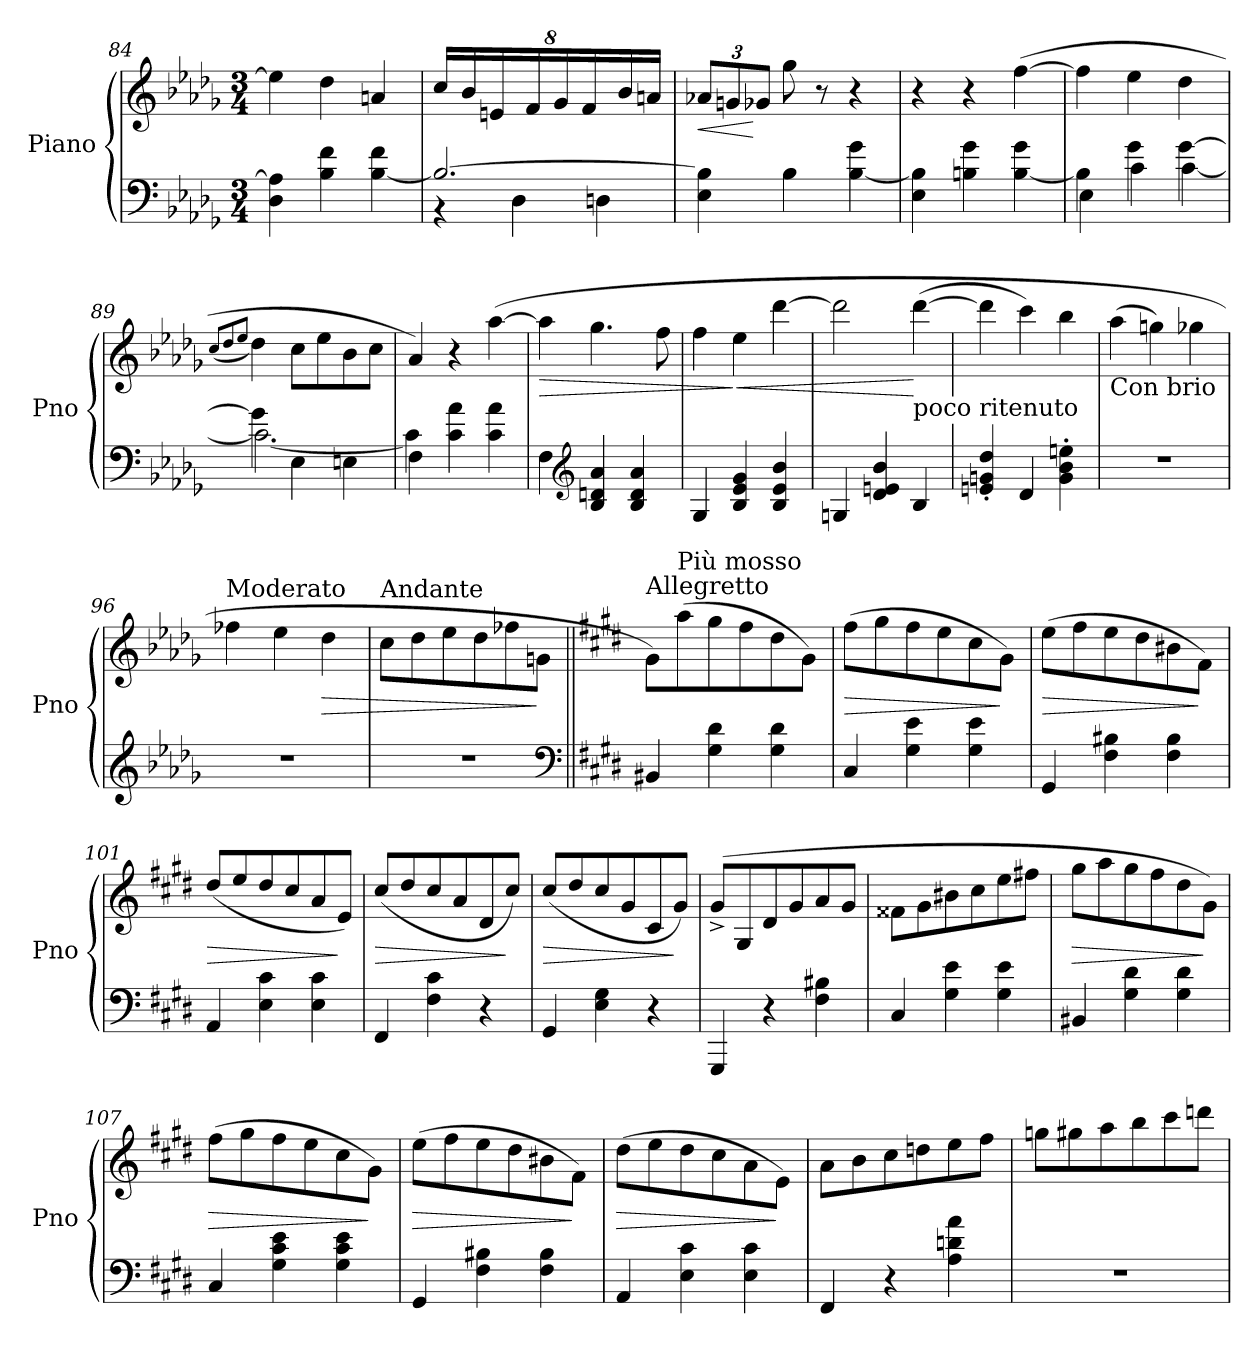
**kern	**kern	**dynam
*part1	*part1	*part1
*staff2	*staff1	*staff1/2
*I"Piano	*	*
*I'Pno	*	*
*clefF4	*clefG2	*
*k[b-e-a-d-g-]	*k[b-e-a-d-g-]	*
*D-:	*D-:	*
*M3/4	*M3/4	*
=84	=84	=84
4D-\ 4A\]	4ee-\]	.
4B-\ 4f\	4dd-\	.
[4B-\ 4f\	4an/	.
=85	=85	=85
*^	*	*
*	*	*Xbrackettup	*
2.B-/_	4r	32%3cc/L	.
.	.	32%3b-/	.
.	.	32%3en/	.
.	4D-\	.	.
.	.	32%3f/	.
.	.	32%3g-/	.
.	.	32%3f/	.
.	4Dn\	.	.
.	.	32%3b-/	.
.	.	32%3an/J	.
*v	*v	*	*
=86	=86	=86
!	!	!LO:HP:b
4E-\ 4B-\]	12a-X/L	<
.	12gn/	.
.	12g-X/J	[
4B-\	8gg-\	.
.	8r	.
[4B-\ 4g-\	4r	.
!!LO:LB:g=z
=87	=87	=87
4E-\ 4B-\]	4r	.
4Bn\ 4g-\	4r	.
[4B\ 4g-\	([4ff\	.
=88	=88	=88
*^	*	*
4B\]	4E-\	4ff\]	.
4g-\	4c\	4ee-\	.
[4g-\	[4c\	4dd-\	.
=89	=89	=89	=89
.	.	(8qcc/L	.
.	.	8qdd-/	.
.	.	8qee-/J	.
4g-\]	2.c\_	4dd-\)	.
4E-\	.	8cc\L	.
.	.	8ee-\	.
4En\	.	8b-\	.
.	.	8cc\J	.
=90	=90	=90	=90
4F\	4c\]	4a-/)	.
4c\ 4a-\	2ryy	4r	.
4c\ 4a-\	.	([4aa-\	.
*v	*v	*	*
=91	=91	=91
!	!	!LO:HP:b
4F\	4aa-\]	>
*clefG2	*	*
4B-/ 4dn/ 4a-/	4.gg-\	.
4B-/ 4d/ 4a-/	.	.
.	8ff\	.
=92	=92	=92
4G-/	4ff\	.
!	!	!LO:HP:n=1:b
4B-/ 4e-/ 4g-/	4ee-\	] <
4B-/ 4e-/ 4b-/	[4ddd-\	.
=93	=93	=93
4Gn/	2ddd-\]	.
4d-/ 4en/ 4b-/	.	.
!	!LO:TX:b:t=poco ritenuto	!
4B-/	([4ddd-\	[
=94	=94	=94
4en/' 4gn/' 4dd-/'	4ddd-\]	.
4d-/	4ccc\)	.
4g\' 4b-\' 4een\'	4bb-\	.
!!LO:LB:g=z
=95	=95	=95
!	!LO:TX:b:t=Con brio	!
2.r	(4aa-\	.
.	4ggn\)	.
.	4gg-X\	.
=96	=96	=96
!	!LO:TX:a:t=Moderato	!
2.r	4ff-X\	.
.	4ee-\	.
!	!	!LO:HP:b
.	4dd-\	>
=97	=97	=97
!	!LO:TX:a:t=Andante	!
2.r	8cc\L	.
.	8dd-\	.
.	8ee-\	.
.	8dd-\	.
.	8ff-X\	.
.	8gn\J	]
*clefF4	*	*
=98||	=98||	=98||
*k[f#c#g#d#]	*k[f#c#g#d#]	*
*E:	*E:	*
!	!LO:TX:a:t=Allegretto	!
4BB#X/	8g#\L)	.
!	!LO:TX:a:t=Più mosso	!
.	(8aa\	.
4G#\ 4d#\	8gg#\	.
.	8ff#\	.
4G#\ 4d#\	8dd#\	.
.	8g#\J)	.
=99	=99	=99
!	!	!LO:HP:b
4C#/	(8ff#\L	>
.	8gg#\	.
4G#\ 4e\	8ff#\	.
.	8ee\	.
4G#\ 4e\	8cc#\	.
.	8g#\J)	]
=100	=100	=100
!	!	!LO:HP:b
4GG#/	(8ee\L	>
.	8ff#\	.
4F#\ 4B#X\	8ee\	.
.	8dd#\	.
4F#\ 4B#\	8b#X\	.
.	8f#\J)	]
!!LO:PB:g=z
=101	=101	=101
!	!	!LO:HP:b
4AA/	(8dd#/L	>
.	8ee/	.
4E\ 4c#\	8dd#/	.
.	8cc#/	.
4E\ 4c#\	8a/	.
.	8e/J)	]
=102	=102	=102
!	!	!LO:HP:b
4FF#/	(8cc#/L	>
.	8dd#/	.
4F#\ 4c#\	8cc#/	.
.	8a/	.
4r	8d#/	.
.	8cc#/J)	]
=103	=103	=103
!	!	!LO:HP:b
4GG#/	(8cc#/L	>
.	8dd#/	.
4E\ 4G#\	8cc#/	.
.	8g#/	.
4r	8c#/	.
.	8g#/J)	]
=104	=104	=104
4GGG#/	(8g#^/L	.
.	8G#/	.
4r	8d#/	.
.	8g#/	.
4F#\ 4B#X\	8a/	.
.	8g#/J	.
=105	=105	=105
4C#/	8f##X\L	.
.	8g#\	.
4G#\ 4e\	8b#X\	.
.	8cc#\	.
4G#\ 4e\	8ee\	.
.	8ff#X\J	.
=106	=106	=106
!	!	!LO:HP:b
4BB#X/	8gg#\L	>
.	8aa\	.
4G#\ 4d#\	8gg#\	.
.	8ff#\	.
4G#\ 4d#\	8dd#\	.
.	8g#\J)	]
!!LO:LB:g=z
=107	=107	=107
!	!	!LO:HP:b
4C#/	(8ff#\L	>
.	8gg#\	.
4G#\ 4c#\ 4e\	8ff#\	.
.	8ee\	.
4G#\ 4c#\ 4e\	8cc#\	.
.	8g#\J)	]
=108	=108	=108
!	!	!LO:HP:b
4GG#/	(8ee\L	>
.	8ff#\	.
4F#\ 4B#X\	8ee\	.
.	8dd#\	.
4F#\ 4B#\	8b#X\	.
.	8f#\J)	]
=109	=109	=109
!	!	!LO:HP:b
4AA/	(8dd#\L	>
.	8ee\	.
4E\ 4c#\	8dd#\	.
.	8cc#\	.
4E\ 4c#\	8a\	.
.	8e\J)	]
=110	=110	=110
4FF#/	8a\L	.
.	8b\	.
4r	8cc#\	.
.	8ddn\	.
4A\ 4dn\ 4a\	8ee\	.
.	8ff#\J	.
=111	=111	=111
2.r	8ggn\L	.
.	8gg#X\	.
.	8aa\	.
.	8bb\	.
.	8ccc#\	.
.	8dddn\J	.
=	=	=
*-	*-	*-
